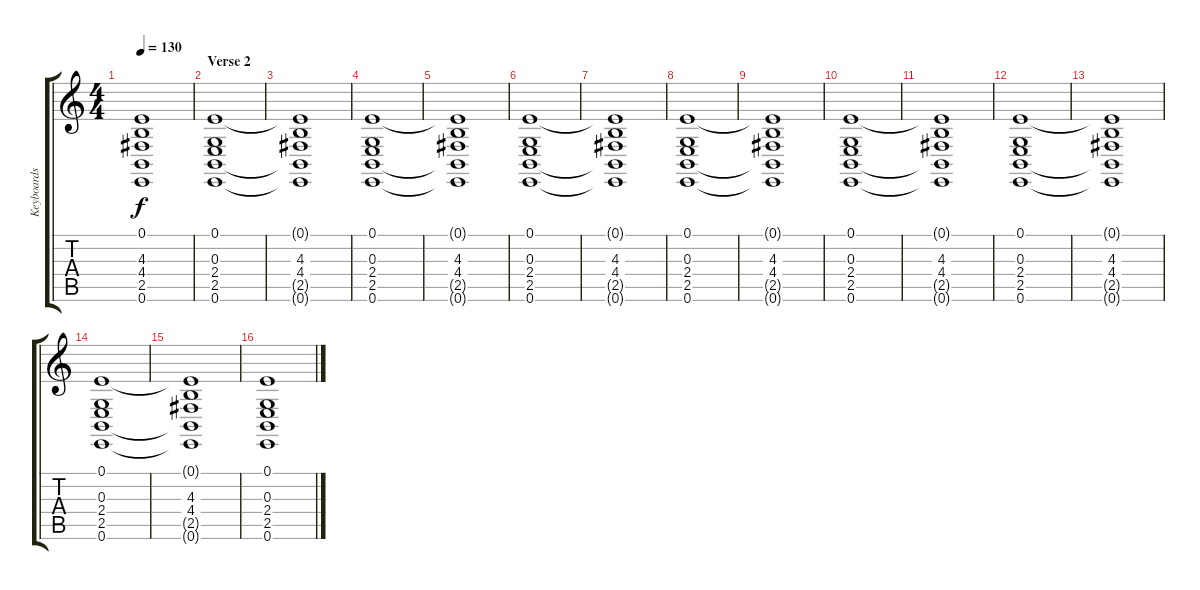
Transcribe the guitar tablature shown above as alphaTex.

\track ("Keyboards (Choir Aahs)" "Keyboards ") {instrument choiraahs}
\staff {score tabs}
\tuning (E4 B3 G3 D3 A2 E2) {hide}
\ts (4 4)
\tempo 130
\clef g2
\ks c
(0.1{t} 4.3 4.4 2.5{t} 0.6{t}).1{dy f} |
\section ("" "Verse 2")
(0.1 0.3 2.4 2.5 0.6).1 |
(0.1{t} 4.3 4.4 2.5{t} 0.6{t}).1 |
(0.1 0.3 2.4 2.5 0.6).1 |
(0.1{t} 4.3 4.4 2.5{t} 0.6{t}).1 |
(0.1 0.3 2.4 2.5 0.6).1 |
(0.1{t} 4.3 4.4 2.5{t} 0.6{t}).1 |
(0.1 0.3 2.4 2.5 0.6).1 |
(0.1{t} 4.3 4.4 2.5{t} 0.6{t}).1 |
(0.1 0.3 2.4 2.5 0.6).1 |
(0.1{t} 4.3 4.4 2.5{t} 0.6{t}).1 |
(0.1 0.3 2.4 2.5 0.6).1 |
(0.1{t} 4.3 4.4 2.5{t} 0.6{t}).1 |
(0.1 0.3 2.4 2.5 0.6).1 |
(0.1{t} 4.3 4.4 2.5{t} 0.6{t}).1 |
(0.1 0.3 2.4 2.5 0.6).1
